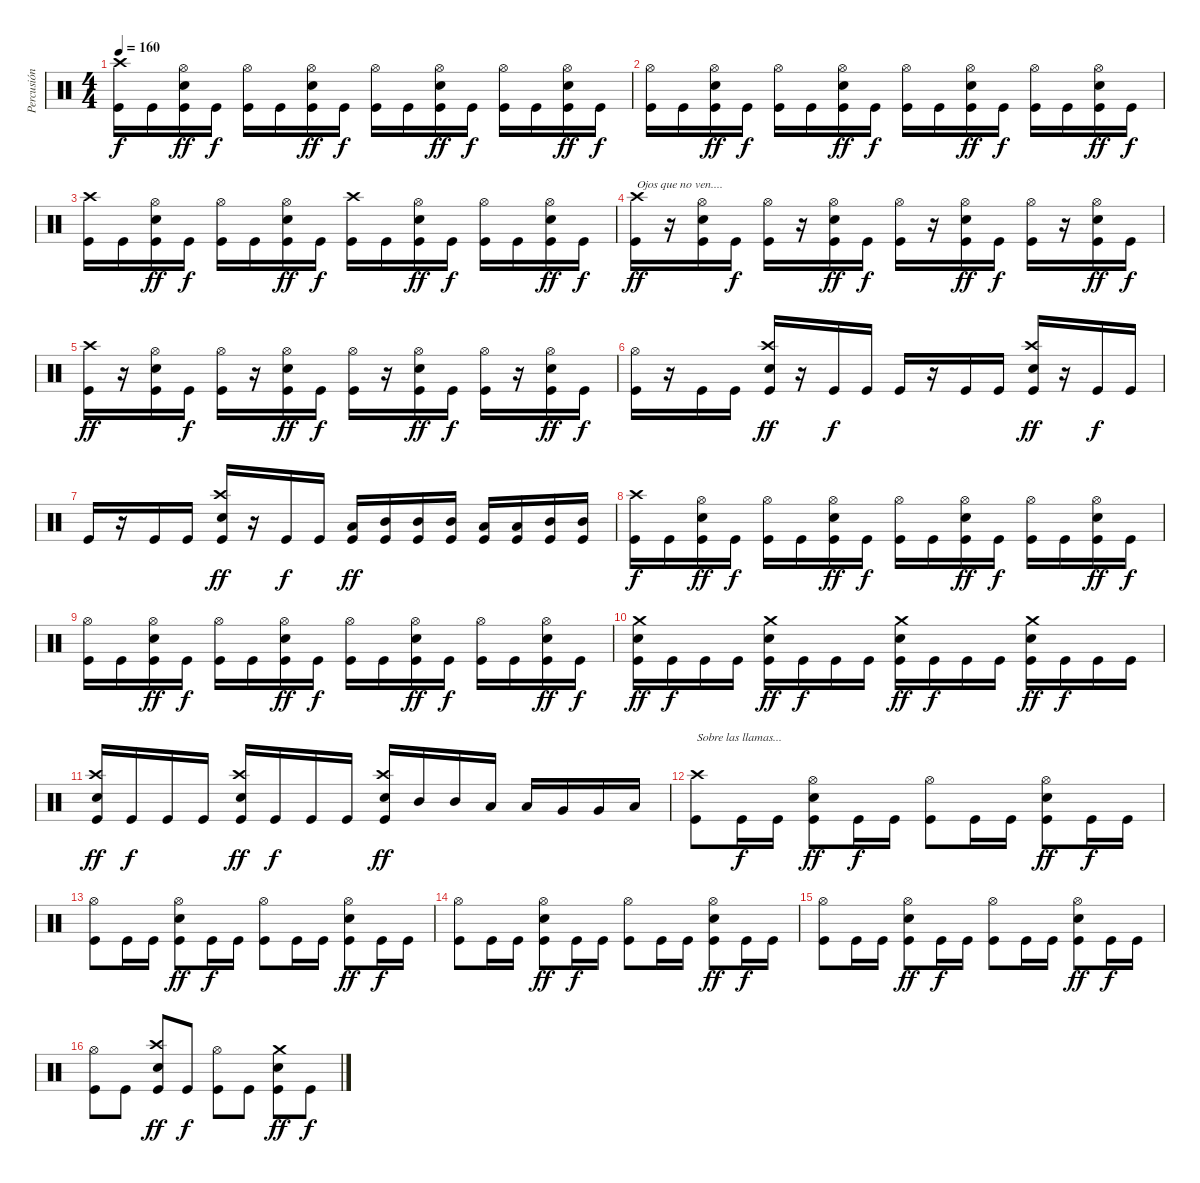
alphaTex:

\track ("Percusión" "Percusión") {instrument percussion}
\staff {score}
\articulation defaults
\ts (4 4)
\tempo 160
\clef neutral
\ks c
("Kick (hit)" "Crash high (hit)").16{dy f} "Kick (hit)".16 ("Kick (hit)" "Electric Snare (hit)" "Hi-Hat (open)").16{dy ff} "Kick (hit)".16{dy f} ("Kick (hit)" "Hi-Hat (open)").16 "Kick (hit)".16 ("Kick (hit)" "Electric Snare (hit)" "Hi-Hat (open)").16{dy ff} "Kick (hit)".16{dy f} ("Kick (hit)" "Hi-Hat (open)").16 "Kick (hit)".16 ("Kick (hit)" "Electric Snare (hit)" "Hi-Hat (open)").16{dy ff} "Kick (hit)".16{dy f} ("Kick (hit)" "Hi-Hat (open)").16 "Kick (hit)".16 ("Kick (hit)" "Electric Snare (hit)" "Hi-Hat (open)").16{dy ff} "Kick (hit)".16{dy f} |
("Kick (hit)" "Hi-Hat (open)").16 "Kick (hit)".16 ("Kick (hit)" "Electric Snare (hit)" "Hi-Hat (open)").16{dy ff} "Kick (hit)".16{dy f} ("Kick (hit)" "Hi-Hat (open)").16 "Kick (hit)".16 ("Kick (hit)" "Electric Snare (hit)" "Hi-Hat (open)").16{dy ff} "Kick (hit)".16{dy f} ("Kick (hit)" "Hi-Hat (open)").16 "Kick (hit)".16 ("Kick (hit)" "Electric Snare (hit)" "Hi-Hat (open)").16{dy ff} "Kick (hit)".16{dy f} ("Kick (hit)" "Hi-Hat (open)").16 "Kick (hit)".16 ("Kick (hit)" "Electric Snare (hit)" "Hi-Hat (open)").16{dy ff} "Kick (hit)".16{dy f} |
("Kick (hit)" "Crash high (hit)").16 "Kick (hit)".16 ("Kick (hit)" "Electric Snare (hit)" "Hi-Hat (open)").16{dy ff} "Kick (hit)".16{dy f} ("Kick (hit)" "Hi-Hat (open)").16 "Kick (hit)".16 ("Kick (hit)" "Electric Snare (hit)" "Hi-Hat (open)").16{dy ff} "Kick (hit)".16{dy f} ("Kick (hit)" "Crash high (hit)").16 "Kick (hit)".16 ("Kick (hit)" "Electric Snare (hit)" "Hi-Hat (open)").16{dy ff} "Kick (hit)".16{dy f} ("Kick (hit)" "Hi-Hat (open)").16 "Kick (hit)".16 ("Kick (hit)" "Electric Snare (hit)" "Hi-Hat (open)").16{dy ff} "Kick (hit)".16{dy f} |
("Kick (hit)" "Crash high (hit)").16{txt "Ojos que no ven...." dy ff} r.16 ("Kick (hit)" "Electric Snare (hit)" "Hi-Hat (open)").16 "Kick (hit)".16{dy f} ("Kick (hit)" "Hi-Hat (open)").16 r.16 ("Kick (hit)" "Electric Snare (hit)" "Hi-Hat (open)").16{dy ff} "Kick (hit)".16{dy f} ("Kick (hit)" "Hi-Hat (open)").16 r.16 ("Kick (hit)" "Electric Snare (hit)" "Hi-Hat (open)").16{dy ff} "Kick (hit)".16{dy f} ("Kick (hit)" "Hi-Hat (open)").16 r.16 ("Kick (hit)" "Electric Snare (hit)" "Hi-Hat (open)").16{dy ff} "Kick (hit)".16{dy f} |
("Kick (hit)" "Crash high (hit)").16{dy ff} r.16 ("Kick (hit)" "Electric Snare (hit)" "Hi-Hat (open)").16 "Kick (hit)".16{dy f} ("Kick (hit)" "Hi-Hat (open)").16 r.16 ("Kick (hit)" "Electric Snare (hit)" "Hi-Hat (open)").16{dy ff} "Kick (hit)".16{dy f} ("Kick (hit)" "Hi-Hat (open)").16 r.16 ("Kick (hit)" "Electric Snare (hit)" "Hi-Hat (open)").16{dy ff} "Kick (hit)".16{dy f} ("Kick (hit)" "Hi-Hat (open)").16 r.16 ("Kick (hit)" "Electric Snare (hit)" "Hi-Hat (open)").16{dy ff} "Kick (hit)".16{dy f} |
("Kick (hit)" "Hi-Hat (open)").16 r.16 "Kick (hit)".16 "Kick (hit)".16 ("Kick (hit)" "Electric Snare (hit)" "Crash high (hit)").16{dy ff} r.16 "Kick (hit)".16{dy f} "Kick (hit)".16 "Kick (hit)".16 r.16 "Kick (hit)".16 "Kick (hit)".16 ("Kick (hit)" "Electric Snare (hit)" "Crash high (hit)").16{dy ff} r.16 "Kick (hit)".16{dy f} "Kick (hit)".16 |
"Kick (hit)".16 r.16 "Kick (hit)".16 "Kick (hit)".16 ("Kick (hit)" "Electric Snare (hit)" "Crash high (hit)").16{dy ff} r.16 "Kick (hit)".16{dy f} "Kick (hit)".16 ("Kick (hit)" "Low Tom (hit)").16{dy ff} ("Kick (hit)" "Mid Tom (hit)").16 ("Kick (hit)" "Mid Tom (hit)").16 ("Kick (hit)" "Mid Tom (hit)").16 ("Kick (hit)" "Low Tom (hit)").16 ("Kick (hit)" "Low Tom (hit)").16 ("Kick (hit)" "Mid Tom (hit)").16 ("Kick (hit)" "Mid Tom (hit)").16 |
("Kick (hit)" "Crash high (hit)").16{dy f} "Kick (hit)".16 ("Kick (hit)" "Electric Snare (hit)" "Hi-Hat (open)").16{dy ff} "Kick (hit)".16{dy f} ("Kick (hit)" "Hi-Hat (open)").16 "Kick (hit)".16 ("Kick (hit)" "Electric Snare (hit)" "Hi-Hat (open)").16{dy ff} "Kick (hit)".16{dy f} ("Kick (hit)" "Hi-Hat (open)").16 "Kick (hit)".16 ("Kick (hit)" "Electric Snare (hit)" "Hi-Hat (open)").16{dy ff} "Kick (hit)".16{dy f} ("Kick (hit)" "Hi-Hat (open)").16 "Kick (hit)".16 ("Kick (hit)" "Electric Snare (hit)" "Hi-Hat (open)").16{dy ff} "Kick (hit)".16{dy f} |
("Kick (hit)" "Hi-Hat (open)").16 "Kick (hit)".16 ("Kick (hit)" "Electric Snare (hit)" "Hi-Hat (open)").16{dy ff} "Kick (hit)".16{dy f} ("Kick (hit)" "Hi-Hat (open)").16 "Kick (hit)".16 ("Kick (hit)" "Electric Snare (hit)" "Hi-Hat (open)").16{dy ff} "Kick (hit)".16{dy f} ("Kick (hit)" "Hi-Hat (open)").16 "Kick (hit)".16 ("Kick (hit)" "Electric Snare (hit)" "Hi-Hat (open)").16{dy ff} "Kick (hit)".16{dy f} ("Kick (hit)" "Hi-Hat (open)").16 "Kick (hit)".16 ("Kick (hit)" "Electric Snare (hit)" "Hi-Hat (open)").16{dy ff} "Kick (hit)".16{dy f} |
("Kick (hit)" "Electric Snare (hit)" "Crash medium (hit)").16{dy ff} "Kick (hit)".16{dy f} "Kick (hit)".16 "Kick (hit)".16 ("Kick (hit)" "Electric Snare (hit)" "Crash medium (hit)").16{dy ff} "Kick (hit)".16{dy f} "Kick (hit)".16 "Kick (hit)".16 ("Kick (hit)" "Electric Snare (hit)" "Crash medium (hit)").16{dy ff} "Kick (hit)".16{dy f} "Kick (hit)".16 "Kick (hit)".16 ("Kick (hit)" "Electric Snare (hit)" "Crash medium (hit)").16{dy ff} "Kick (hit)".16{dy f} "Kick (hit)".16 "Kick (hit)".16 |
("Kick (hit)" "Electric Snare (hit)" "Crash high (hit)").16{dy ff} "Kick (hit)".16{dy f} "Kick (hit)".16 "Kick (hit)".16 ("Kick (hit)" "Electric Snare (hit)" "Crash high (hit)").16{dy ff} "Kick (hit)".16{dy f} "Kick (hit)".16 "Kick (hit)".16 ("Kick (hit)" "Electric Snare (hit)" "Crash high (hit)").16{dy ff} "Mid Tom (hit)".16 "Mid Tom (hit)".16 "Low Tom (hit)".16 "Low Tom (hit)".16 "Very Low Tom (hit)".16 "Very Low Tom (hit)".16 "Low Floor Tom (hit)".16 |
("Kick (hit)" "Crash high (hit)").8{txt "Sobre las llamas..."} "Kick (hit)".16{dy f} "Kick (hit)".16 ("Kick (hit)" "Electric Snare (hit)" "Hi-Hat (open)").8{dy ff} "Kick (hit)".16{dy f} "Kick (hit)".16 ("Kick (hit)" "Hi-Hat (open)").8 "Kick (hit)".16 "Kick (hit)".16 ("Kick (hit)" "Electric Snare (hit)" "Hi-Hat (open)").8{dy ff} "Kick (hit)".16{dy f} "Kick (hit)".16 |
("Kick (hit)" "Hi-Hat (open)").8 "Kick (hit)".16 "Kick (hit)".16 ("Kick (hit)" "Electric Snare (hit)" "Hi-Hat (open)").8{dy ff} "Kick (hit)".16{dy f} "Kick (hit)".16 ("Kick (hit)" "Hi-Hat (open)").8 "Kick (hit)".16 "Kick (hit)".16 ("Kick (hit)" "Electric Snare (hit)" "Hi-Hat (open)").8{dy ff} "Kick (hit)".16{dy f} "Kick (hit)".16 |
("Kick (hit)" "Hi-Hat (open)").8 "Kick (hit)".16 "Kick (hit)".16 ("Kick (hit)" "Electric Snare (hit)" "Hi-Hat (open)").8{dy ff} "Kick (hit)".16{dy f} "Kick (hit)".16 ("Kick (hit)" "Hi-Hat (open)").8 "Kick (hit)".16 "Kick (hit)".16 ("Kick (hit)" "Electric Snare (hit)" "Hi-Hat (open)").8{dy ff} "Kick (hit)".16{dy f} "Kick (hit)".16 |
("Kick (hit)" "Hi-Hat (open)").8 "Kick (hit)".16 "Kick (hit)".16 ("Kick (hit)" "Electric Snare (hit)" "Hi-Hat (open)").8{dy ff} "Kick (hit)".16{dy f} "Kick (hit)".16 ("Kick (hit)" "Hi-Hat (open)").8 "Kick (hit)".16 "Kick (hit)".16 ("Kick (hit)" "Electric Snare (hit)" "Hi-Hat (open)").8{dy ff} "Kick (hit)".16{dy f} "Kick (hit)".16 |
("Kick (hit)" "Hi-Hat (open)").8 "Kick (hit)".8 ("Kick (hit)" "Electric Snare (hit)" "Crash high (hit)").8{dy ff} "Kick (hit)".8{dy f} ("Kick (hit)" "Hi-Hat (open)").8 "Kick (hit)".8 ("Kick (hit)" "Electric Snare (hit)" "Crash medium (hit)").8{dy ff} "Kick (hit)".8{dy f}
